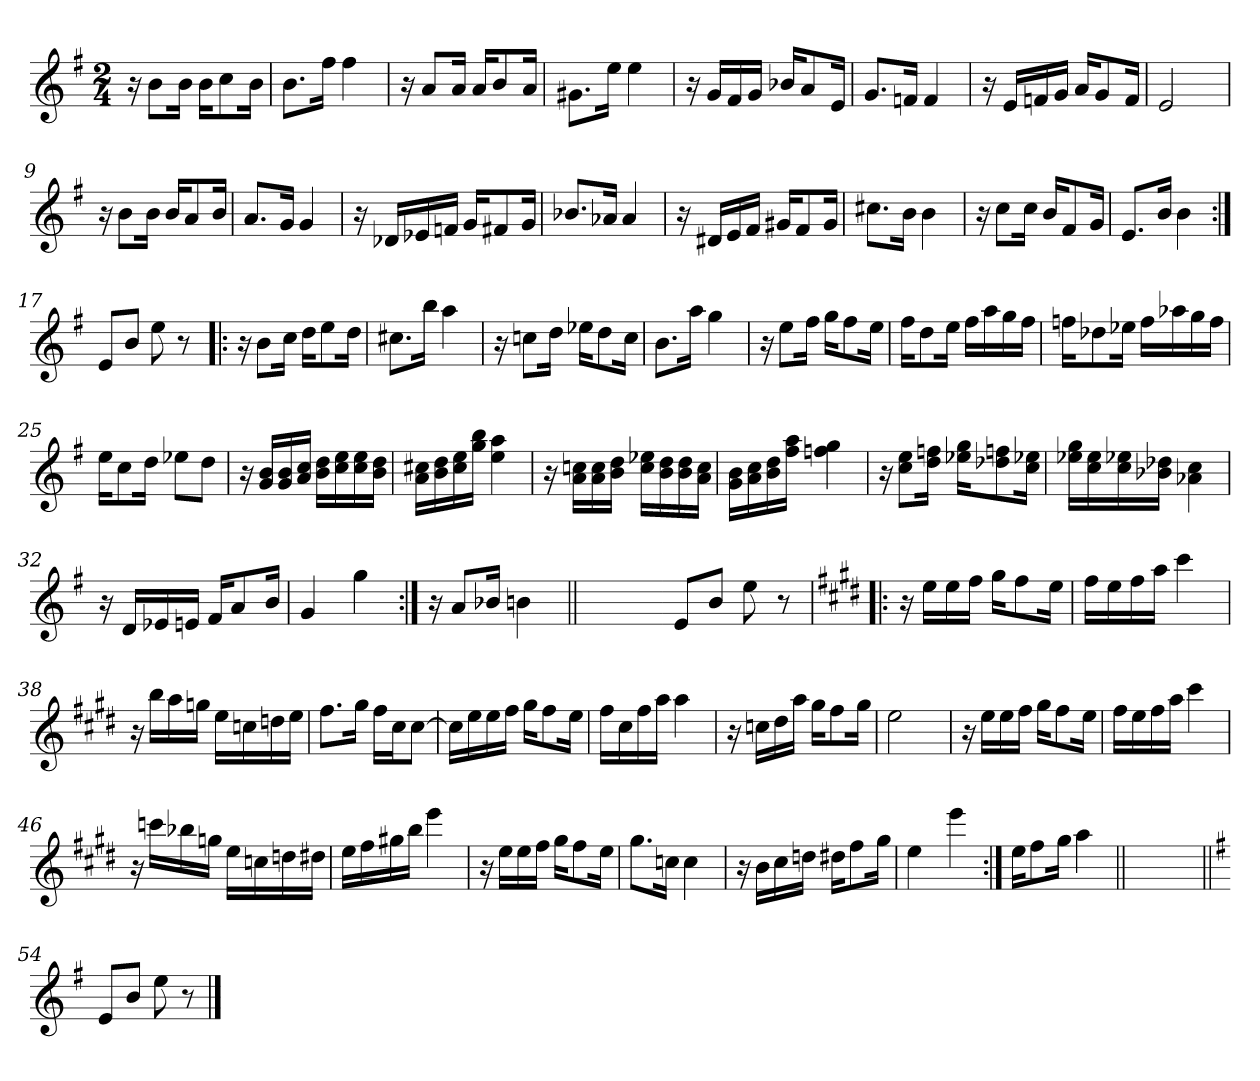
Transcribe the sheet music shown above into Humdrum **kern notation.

**kern
*part1
*staff1
*clefG2
*k[f#]
*G:
*M2/4
=1
16r
8b\L
16b\Jk
16b\KL
8cc\
16b\Jk
=2
8.b\L
16ff#\Jk
4ff#\
=3
16r
8a/L
16a/Jk
16a/KL
8b/
16a/Jk
=4
8.g#X\L
16ee\Jk
4ee\
=5
16r
16g/LL
16f#/
16g/JJ
16b-X/KL
8a/
16e/Jk
!!LO:LB:g=z
=6
8.g/L
16fn/Jk
4f/
=7
16r
16e/LL
16fn/
16g/JJ
16a/KL
8g/
16f/Jk
=8
2e/
=9
16r
8b\L
16b\Jk
16b/KL
8a/
16b/Jk
=10
8.a/L
16g/Jk
4g/
!!LO:LB:g=z
=11
16r
16d-X/LL
16e-X/
16fn/JJ
16g/KL
8f#X/
16g/Jk
=12
8.b-X/L
16a-X/Jk
4a-/
=13
16r
16d#X/LL
16e/
16f#/JJ
16g#X/KL
8f#/
16g#/Jk
=14
8.cc#X\L
16b\Jk
4b\
=15
16r
8cc\L
16cc\Jk
16b/KL
8f#/
16g/Jk
!!LO:LB:g=z
=16
8.e/L
16b/Jk
4b\
=17:|!
8e/L
8b/J
8ee\
8r
=18!|:
16r
8b\L
16cc\Jk
16dd\KL
8ee\
16dd\Jk
=19
8.cc#X\L
16bb\Jk
4aa\
=20
16r
8ccn\L
16dd\Jk
16ee-X\KL
8dd\
16cc\Jk
!!LO:LB:g=z
=21
8.b\L
16aa\Jk
4gg\
=22
16r
8ee\L
16ff#\Jk
16gg\KL
8ff#\
16ee\Jk
=23
16ff#\KL
8dd\
16ee\Jk
16ff#\LL
16aa\
16gg\
16ff#\JJ
=24
16ffn\KL
8dd-X\
16ee-X\Jk
16ff\LL
16aa-X\
16gg\
16ff\JJ
=25
16ee\KL
8cc\
16dd\Jk
8ee-X\L
8dd\J
!!LO:LB:g=z
=26
16r
16g/ 16b/LL
16g/ 16b/
16a/ 16cc/JJ
16b\ 16dd\LL
16cc\ 16ee\
16cc\ 16ee\
16b\ 16dd\JJ
=27
16a\ 16cc#X\LL
16b\ 16dd\
16cc#\ 16ee\
16gg\ 16bb\JJ
4ee\ 4aa\
=28
16r
16a\ 16ccn\LL
16a\ 16cc\
16b\ 16dd\JJ
16cc\ 16ee-X\LL
16b\ 16dd\
16b\ 16dd\
16a\ 16cc\JJ
=29
16g\ 16b\LL
16a\ 16cc\
16b\ 16dd\
16ff#\ 16aa\JJ
4ffn\ 4gg\
=30
16r
8cc\ 8ee\L
16dd\ 16ffn\Jk
16ee-X\ 16gg\KL
8dd-X\ 8ffn\
16cc\ 16ee-X\Jk
!!LO:LB:g=z
=31
16ee-X\ 16gg\LL
16cc\ 16ee-\
16cc\ 16ee-X\
16b-X\ 16dd-X\JJ
4a-X\ 4cc\
=32
16r
16d/LL
16e-X/
16en/JJ
16f#/KL
8a/
16b/Jk
=33
4g/
4gg\
=34:|!
16r
8a/L
16b-X/Jk
4bn\
=34X1||
*stria0
2ryy
!!LO:LB:g=z
=35-
*stria5
8e/L
8b/J
8ee\
8r
=36!|:
*k[f#c#g#d#]
*E:
16r
16ee\LL
16ee\
16ff#\JJ
16gg#\KL
8ff#\
16ee\Jk
=37
16ff#\LL
16ee\
16ff#\
16aa\JJ
4ccc#\
=38
16r
16bb\LL
16aa\
16ggn\JJ
16ee\LL
16ccn\
16ddn\
16ee\JJ
=39
8.ff#\L
16gg#\Jk
16ff#\LL
16cc#\J
[>8cc#\J
!!LO:LB:g=z
=40
16cc#\LL]
16ee\
16ee\
16ff#\JJ
16gg#\KL
8ff#\
16ee\Jk
=41
16ff#\LL
16cc#\
16ff#\
16aa\JJ
4aa\
=42
16r
16ccn\LL
16dd#\
16aa\JJ
16gg#\KL
8ff#\
16gg#\Jk
=43
2ee\
=44
16r
16ee\LL
16ee\
16ff#\JJ
16gg#\KL
8ff#\
16ee\Jk
!!LO:PB:g=z
=45
16ff#\LL
16ee\
16ff#\
16aa\JJ
4ccc#\
=46
16r
16cccn\LL
16bb-X\
16ggn\JJ
16ee\LL
16ccn\
16ddn\
16dd#X\JJ
=47
16ee\LL
16ff#\
16gg#X\
16bb\JJ
4eee\
=48
16r
16ee\LL
16ee\
16ff#\JJ
16gg#\KL
8ff#\
16ee\Jk
=49
8.gg#\L
16ccn\Jk
4cc\
!!LO:LB:g=z
=50
16r
16b\LL
16cc#\
16ddn\JJ
16dd#X\KL
8ff#\
16gg#\Jk
=51
4ee\
4eee\
=52:|!
16ee\KL
8ff#\
16gg#\Jk
4aa\
=53||
*stria0
2ryy
=54||
*stria5
*k[f#]
*G:
8e/L
8b/J
8ee\
8r
==
*-
